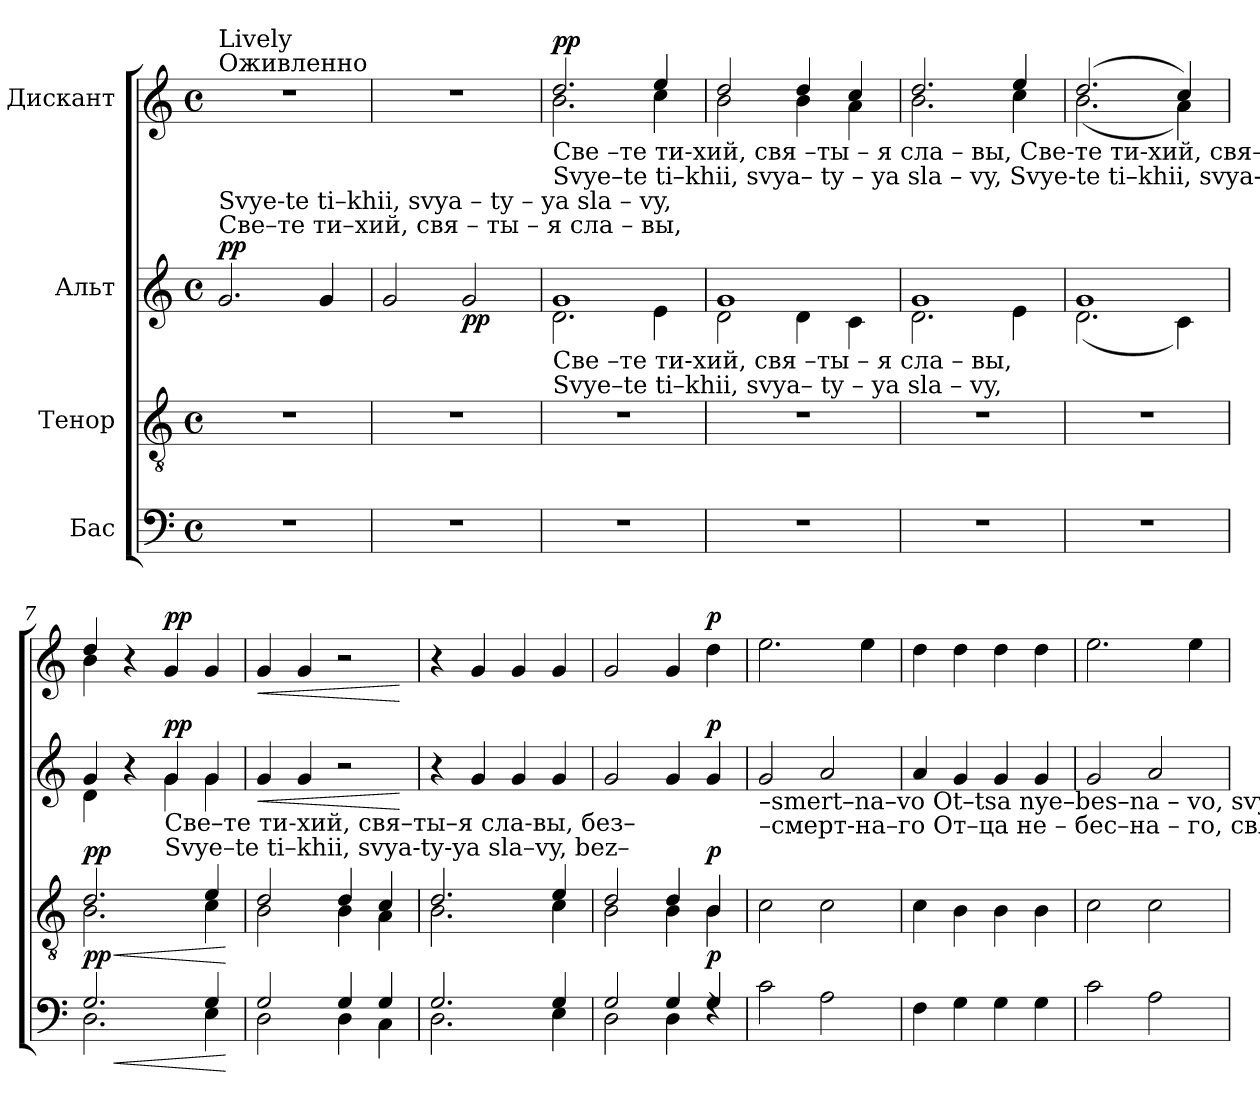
**kern	**dynam	**kern	**dynam	**kern	**dynam	**kern	**dynam
*part4	*part4	*part3	*part3	*part2	*part2	*part1	*part1
*staff4	*staff4	*staff3	*staff3	*staff2	*staff2	*staff1	*staff1
*I"Бас	*	*I"Тенор	*	*I"Альт	*	*I"Дискант	*
*clefF4	*	*clefGv2	*	*clefG2	*	*clefG2	*
*k[]	*	*k[]	*	*k[]	*	*k[]	*
*M4/4	*	*M4/4	*	*M4/4	*	*M4/4	*
*met(c)	*	*met(c)	*	*met(c)	*	*met(c)	*
*MM132	*	*MM132	*	*MM132	*	*MM132	*
=1	=1	=1	=1	=1	=1	=1	=1
!	!	!	!	!	!	!LO:TX:a:t=Оживленно	!
!	!	!	!	!	!	!LO:TX:a:t=Lively	!
!	!	!	!	!LO:TX:a:t=Све–те   ти–хий,  свя     –     ты         –         я                 сла     –      вы,	!	!	!
!	!	!	!	!LO:TX:a:t=Svye-te    ti–khii,   svya   –      ty           –        ya                sla     –       vy,	!	!	!
!	!	!	!	!	!LO:DY:a	!	!
1r	.	1r	.	2.g/	pp	1r	.
.	.	.	.	4g/	.	.	.
=2	=2	=2	=2	=2	=2	=2	=2
1r	.	1r	.	2g/	.	1r	.
!	!	!	!	!	!LO:DY:b	!	!
.	.	.	.	2g/	pp	.	.
=3	=3	=3	=3	=3	=3	=3	=3
*	*	*	*	*^	*	*^	*
!	!	!	!	!	!	!	!LO:TX:b:t=Све –те   ти-хий, свя –ты –  я      сла     –     вы,     Све-те  ти-хий,                    свя–ты–я  сла-вы, без–	!	!
!	!	!	!	!	!	!	!LO:TX:b:t=Svye–te    ti–khii, svya– ty  – ya     sla     –      vy,     Svye-te   ti–khii,                     svya-ty-ya  sla–vy,  bez–	!	!
!	!	!	!	!LO:TX:b:t=Све –те   ти-хий, свя –ты –  я      сла     –     вы,	!	!	!	!	!
!	!	!	!	!LO:TX:b:t=Svye–te    ti–khii, svya– ty  – ya     sla     –      vy,	!	!	!	!	!
!	!	!	!	!	!	!	!	!	!LO:DY:a
1r	.	1r	.	1g	2.d\	.	2.dd/	2.b\	pp
.	.	.	.	.	4e\	.	4ee/	4cc\	.
=4	=4	=4	=4	=4	=4	=4	=4	=4	=4
1r	.	1r	.	1g	2d\	.	2dd/	2b\	.
.	.	.	.	.	4d\	.	4dd/	4b\	.
.	.	.	.	.	4c\	.	4cc/	4a\	.
=5	=5	=5	=5	=5	=5	=5	=5	=5	=5
1r	.	1r	.	1g	2.d\	.	2.dd/	2.b\	.
.	.	.	.	.	4e\	.	4ee/	4cc\	.
=6	=6	=6	=6	=6	=6	=6	=6	=6	=6
1r	.	1r	.	1g	(2.d\	.	(2.dd/	(2.b\	.
.	.	.	.	.	4c\)	.	4cc/)	4a\)	.
=7	=7	=7	=7	=7	=7	=7	=7	=7	=7
!	!	!LO:TX:b:t=Све    –      те     ти – хий, свя–ты     –      я     сла–вы, без–	!	!	!	!	!	!	!
!	!	!LO:TX:b:t=Svye  –       te      ti – khii, svya–ty      –     ya    sla– vy,  bez–	!	!	!	!	!	!	!
!	!LO:HP:b	!	!LO:HP:b	!	!	!	!	!	!
*^	*	*^	*	*	*	*	*	*	*
!	!	!LO:DY:n=1:a	!	!	!LO:DY:n=1:a	!	!	!	!	!	!
2.G/	2.D\	< pp	2.d/	2.B\	< pp	4g/	4d\	.	4dd/	4b\	.
.	.	.	.	.	.	4r	4ryy	.	4r	4ryy	.
!	!	!	!	!	!	!LO:TX:b:t=Све–те  ти-хий,                    свя–ты–я  сла-вы, без–	!	!	!	!	!
!	!	!	!	!	!	!LO:TX:b:t=Svye–te   ti–khii,                     svya-ty-ya  sla–vy,  bez–	!	!	!	!	!
!	!	!	!	!	!	!	!	!LO:DY:a	!	!	!LO:DY:a
.	.	.	.	.	.	4g/	4g\	pp	4g/	2ryy	pp
4G/	4E\	.	4e/	4c\	.	4g/	4g\	.	4g/	.	.
*v	*v	*	*	*	*	*v	*v	*	*v	*v	*
*	*	*v	*v	*	*	*	*	*
.	[	.	[	.	.	.	.
=8	=8	=8	=8	=8	=8	=8	=8
*^	*	*^	*	*	*	*	*
!	!	!	!	!	!	!	!LO:HP:b	!	!LO:HP:b
2G/	2D\	.	2d/	2B\	.	4g/	<	4g/	<
.	.	.	.	.	.	4g/	.	4g/	.
4G/	4D\	.	4d/	4B\	.	2r	.	2r	.
4G/	4C\	.	4c/	4A\	.	.	.	.	.
*v	*v	*	*	*	*	*	*	*	*
*	*	*v	*v	*	*	*	*	*
.	.	.	.	.	[	.	[
=9	=9	=9	=9	=9	=9	=9	=9
*^	*	*^	*	*	*	*	*
2.G/	2.D\	.	2.d/	2.B\	.	4r	.	4r	.
.	.	.	.	.	.	4g/	.	4g/	.
.	.	.	.	.	.	4g/	.	4g/	.
4G/	4E\	.	4e/	4c\	.	4g/	.	4g/	.
=10	=10	=10	=10	=10	=10	=10	=10	=10	=10
2G/	2D\	.	2d/	2B\	.	2g/	.	2g/	.
4G/	4D\	.	4d/	4B\	.	4g/	.	4g/	.
!	!	!LO:DY:a	!	!	!LO:DY:a	!	!LO:DY:a	!	!LO:DY:a
4G/	4rF	p	4B/	4B\	p	4g/	p	4dd\	p
!!LO:LB:g=z
=11	=11	=11	=11	=11	=11	=11	=11	=11	=11
!	!	!	!	!	!	!LO:TX:b:t=–smert–na–vo Ot–tsa nye–bes–na   –  vo,    svya   –     ta  –  vo  bla-zhen-na-vo       I–i–su–sye Khri-ste&colon;  pri-shed-she na zapad	!	!	!
!	!	!	!	!	!	!LO:TX:b:t=–смерт-на–го От–ца не – бес–на   –  го,     свя     –    та  –  го бла-жен-на –го      И–и–су–се Хри-сте&colon; при-шед-ше на запад	!	!	!
*v	*v	*	*	*	*	*	*	*	*
*	*	*v	*v	*	*	*	*	*
2c\	.	2c\	.	2g/	.	2.ee\	.
2A\	.	2c\	.	2a/	.	.	.
.	.	.	.	.	.	4ee\	.
=12	=12	=12	=12	=12	=12	=12	=12
4F\	.	4c\	.	4a/	.	4dd\	.
4G\	.	4B\	.	4g/	.	4dd\	.
4G\	.	4B\	.	4g/	.	4dd\	.
4G\	.	4B\	.	4g/	.	4dd\	.
=13	=13	=13	=13	=13	=13	=13	=13
2c\	.	2c\	.	2g/	.	2.ee\	.
2A\	.	2c\	.	2a/	.	.	.
.	.	.	.	.	.	4ee\	.
=	=	=	=	=	=	=	=
*-	*-	*-	*-	*-	*-	*-	*-
